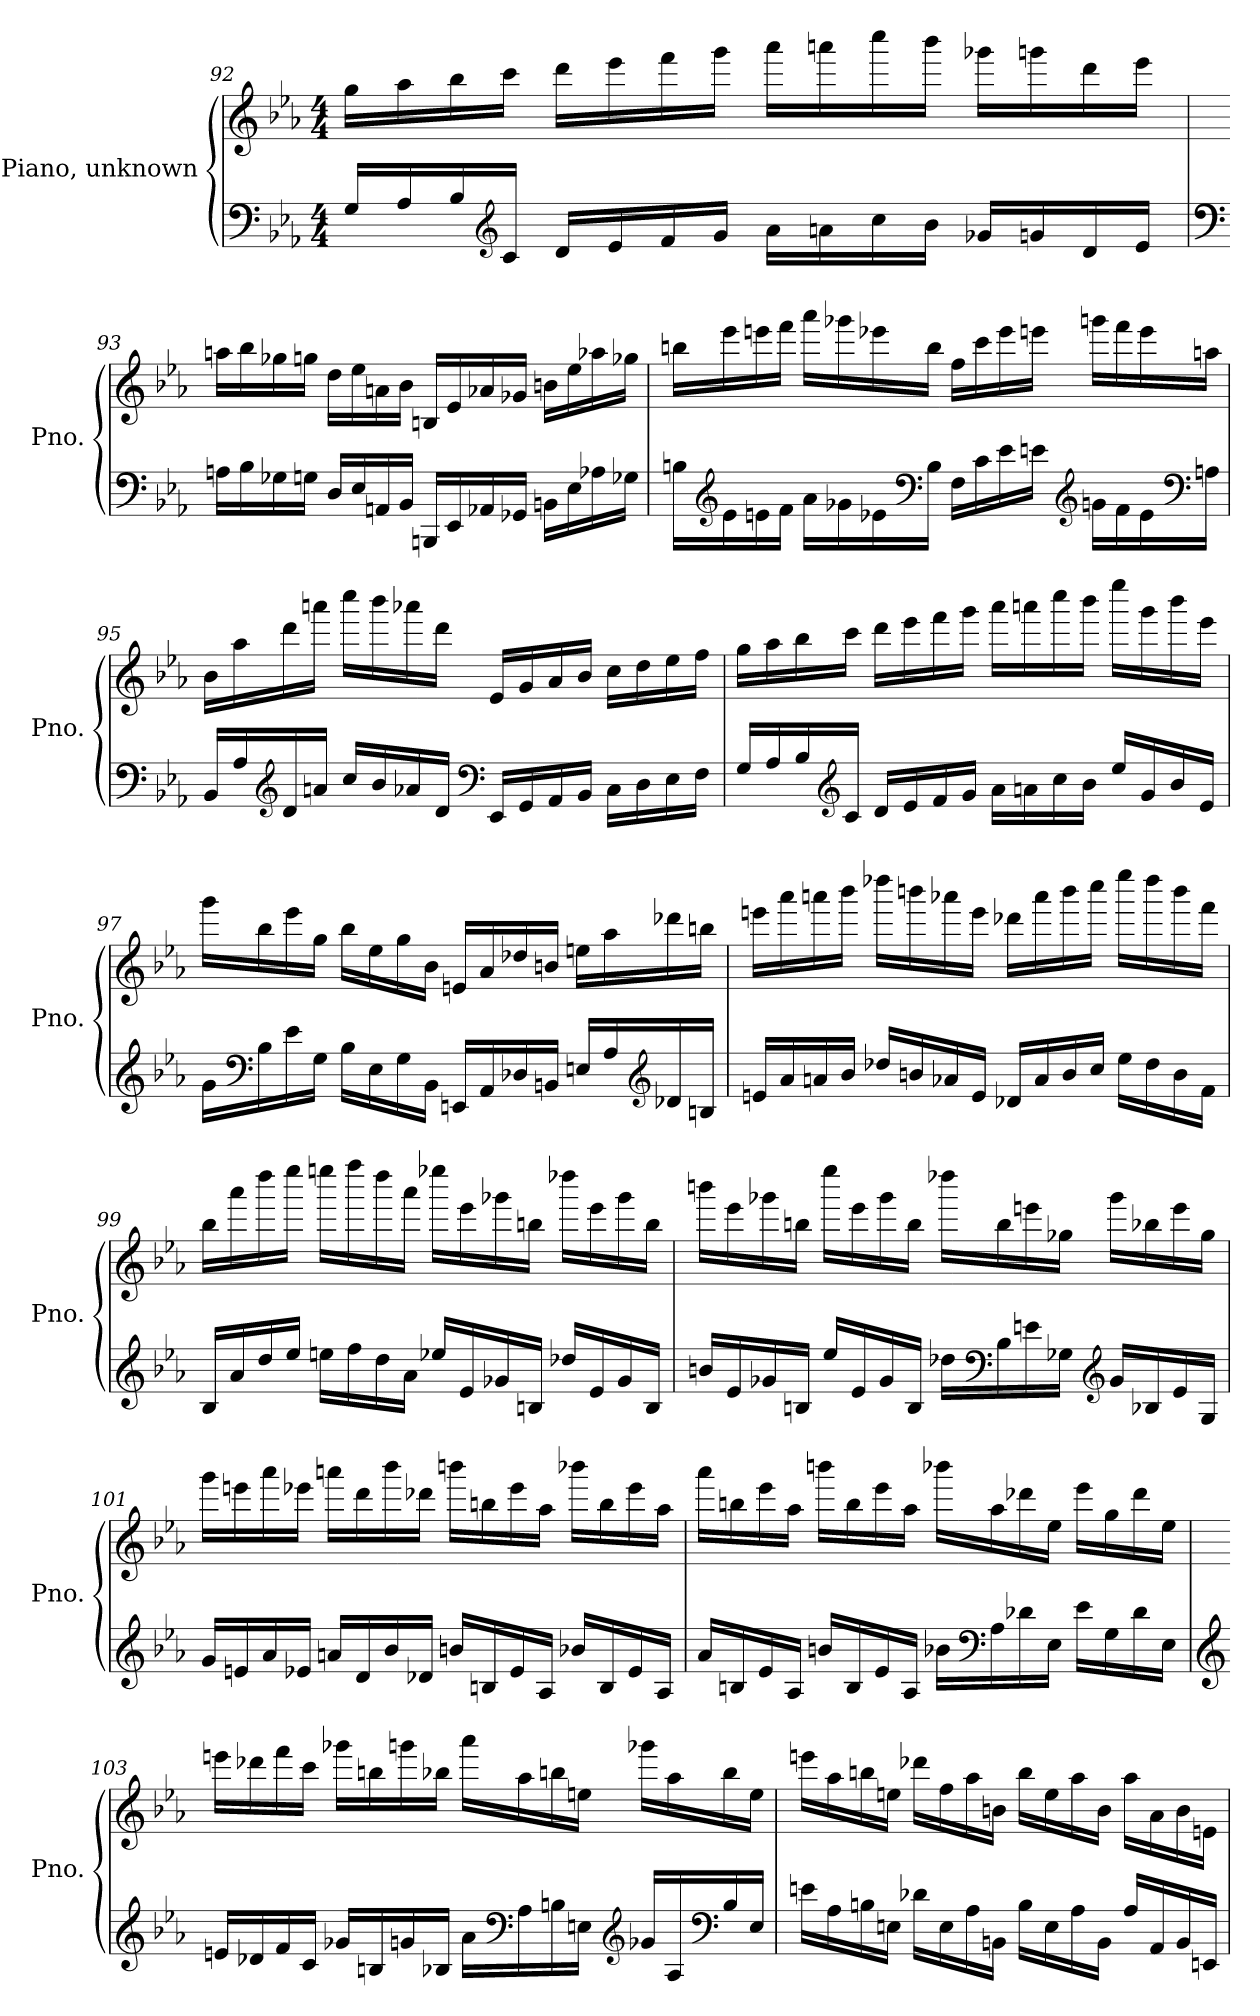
**kern	**kern
*part1	*part1
*staff2	*staff1
*I"Piano, unknown	*
*I'Pno.	*
*clefF4	*clefG2
*k[b-e-a-]	*k[b-e-a-]
*M4/4	*M4/4
=92	=92
16G/LL	16gg\LL
16A-/	16aa-\
16B-/	16bb-\
*clefG2	*
16c/JJ	16ccc\JJ
16d/LL	16ddd\LL
16e-/	16eee-\
16f/	16fff\
16g/JJ	16ggg\JJ
16a-\LL	16aaa-\LL
16an\	16aaan\
16cc\	16cccc\
16b-\JJ	16bbb-\JJ
16g-X/LL	16ggg-X\LL
16gn/	16gggn\
16d/	16ddd\
16e-/JJ	16eee-\JJ
!!LO:PB:g=z
=93	=93
*clefF4	*
16An\LL	16aan\LL
16B-\	16bb-\
16G-X\	16gg-X\
16Gn\JJ	16ggn\JJ
16D/LL	16dd\LL
16E-/	16ee-\
16AAn/	16an\
16BB-/JJ	16b-\JJ
16BBBn/LL	16Bn/LL
16EE-/	16e-/
16AA-X/	16a-X/
16GG-X/JJ	16g-X/JJ
16BBn\LL	16bn\LL
16E-\	16ee-\
16A-X\	16aa-X\
16G-X\JJ	16gg-X\JJ
!!LO:LB:g=z
=94	=94
16Bn\LL	16bbn\LL
*clefG2	*
16e-\	16eee-\
16en\	16eeen\
16f\JJ	16fff\JJ
16a-\LL	16aaa-\LL
16g-X\	16ggg-X\
16e-X\	16eee-X\
*clefF4	*
16B\JJ	16bb\JJ
16F\LL	16ff\LL
16c\	16ccc\
16e-\	16eee-\
16en\JJ	16eeen\JJ
*clefG2	*
16gn\LL	16gggn\LL
16f\	16fff\
16e\	16eee\
*clefF4	*
16An\JJ	16aan\JJ
!!LO:LB:g=z
=95	=95
16BB-/LL	16b-\LL
16A-/	16aa-\
*clefG2	*
16d/	16ddd\
16an/JJ	16aaan\JJ
16cc/LL	16cccc\LL
16b-/	16bbb-\
16a-X/	16aaa-X\
16d/JJ	16ddd\JJ
*clefF4	*
16EE-/LL	16e-/LL
16GG/	16g/
16AA-/	16a-/
16BB-/JJ	16b-/JJ
16C\LL	16cc\LL
16D\	16dd\
16E-\	16ee-\
16F\JJ	16ff\JJ
=96	=96
16G/LL	16gg\LL
16A-/	16aa-\
16B-/	16bb-\
*clefG2	*
16c/JJ	16ccc\JJ
16d/LL	16ddd\LL
16e-/	16eee-\
16f/	16fff\
16g/JJ	16ggg\JJ
16a-\LL	16aaa-\LL
16an\	16aaan\
16cc\	16cccc\
16b-\JJ	16bbb-\JJ
16ee-/LL	16eeee-\LL
16g/	16ggg\
16b-/	16bbb-\
16e-/JJ	16eee-\JJ
!!LO:LB:g=z
=97	=97
16g\LL	16ggg\LL
*clefF4	*
16B-\	16bb-\
16e-\	16eee-\
16G\JJ	16gg\JJ
16B-\LL	16bb-\LL
16E-\	16ee-\
16G\	16gg\
16BB-\JJ	16b-\JJ
16EEn/LL	16en/LL
16AA-/	16a-/
16D-X/	16dd-X/
16BBn/JJ	16bn/JJ
16En/LL	16een\LL
16A-/	16aa-\
*clefG2	*
16d-X/	16ddd-X\
16Bn/JJ	16bbn\JJ
!!LO:LB:g=z
=98	=98
16en/LL	16eeen\LL
16a-/	16aaa-\
16an/	16aaan\
16b-/JJ	16bbb-\JJ
16dd-X/LL	16dddd-X\LL
16bn/	16bbbn\
16a-X/	16aaa-X\
16e/JJ	16eee\JJ
16d-X/LL	16ddd-X\LL
16a-/	16aaa-\
16b/	16bbb\
16cc/JJ	16cccc\JJ
16ee-\LL	16eeee-\LL
16dd-\	16dddd-\
16b\	16bbb\
16f\JJ	16fff\JJ
!!LO:LB:g=z
=99	=99
16B-/LL	16bb-\LL
16a-/	16aaa-\
16dd/	16dddd\
16ee-/JJ	16eeee-\JJ
16een\LL	16eeeen\LL
16ff\	16ffff\
16dd\	16dddd\
16a-\JJ	16aaa-\JJ
16ee-X/LL	16eeee-X\LL
16e-/	16eee-\
16g-X/	16ggg-X\
16Bn/JJ	16bbn\JJ
16dd-X/LL	16dddd-X\LL
16e-/	16eee-\
16g-/	16ggg-\
16B/JJ	16bb\JJ
!!LO:PB:g=z
=100	=100
16bn/LL	16bbbn\LL
16e-/	16eee-\
16g-X/	16ggg-X\
16Bn/JJ	16bbn\JJ
16ee-/LL	16eeee-\LL
16e-/	16eee-\
16g-/	16ggg-\
16B/JJ	16bb\JJ
16dd-X\LL	16dddd-X\LL
*clefF4	*
16B\	16bb\
16en\	16eeen\
16G-X\JJ	16gg-X\JJ
*clefG2	*
16g-/LL	16ggg-\LL
16B-X/	16bb-X\
16e/	16eee\
16G-/JJ	16gg-\JJ
!!LO:LB:g=z
=101	=101
16g/LL	16ggg\LL
16en/	16eeen\
16a-/	16aaa-\
16e-X/JJ	16eee-X\JJ
16an/LL	16aaan\LL
16d/	16ddd\
16b-/	16bbb-\
16d-X/JJ	16ddd-X\JJ
16bn/LL	16bbbn\LL
16Bn/	16bbn\
16e-/	16eee-\
16A-/JJ	16aa-\JJ
16b-X/LL	16bbb-X\LL
16B/	16bb\
16e-/	16eee-\
16A-/JJ	16aa-\JJ
!!LO:LB:g=z
=102	=102
16a-/LL	16aaa-\LL
16Bn/	16bbn\
16e-/	16eee-\
16A-/JJ	16aa-\JJ
16bn/LL	16bbbn\LL
16B/	16bb\
16e-/	16eee-\
16A-/JJ	16aa-\JJ
16b-X\LL	16bbb-X\LL
*clefF4	*
16A-\	16aa-\
16d-X\	16ddd-X\
16E-\JJ	16ee-\JJ
16e-\LL	16eee-\LL
16G\	16gg\
16d-\	16ddd-\
16E-\JJ	16ee-\JJ
!!LO:LB:g=z
=103	=103
*clefG2	*
16en/LL	16eeen\LL
16d-X/	16ddd-X\
16f/	16fff\
16c/JJ	16ccc\JJ
16g-X/LL	16ggg-X\LL
16Bn/	16bbn\
16gn/	16gggn\
16B-X/JJ	16bb-X\JJ
16a-\LL	16aaa-\LL
*clefF4	*
16A-\	16aa-\
16Bn\	16bbn\
16En\JJ	16een\JJ
*clefG2	*
16g-X/LL	16ggg-X\LL
16A-/	16aa-\
*clefF4	*
16B/	16bb\
16E/JJ	16ee\JJ
!!LO:LB:g=z
=104	=104
16en\LL	16eeen\LL
16A-\	16aa-\
16Bn\	16bbn\
16En\JJ	16een\JJ
16d-X\LL	16ddd-X\LL
16E\	16ff\
16A-\	16aa-\
16BBn\JJ	16bn\JJ
16B\LL	16bb\LL
16E\	16ee\
16A-\	16aa-\
16BB\JJ	16b\JJ
16A-/LL	16aa-\LL
16AA-/	16a-\
16BB/	16b\
16EEn/JJ	16en\JJ
=	=
*-	*-
